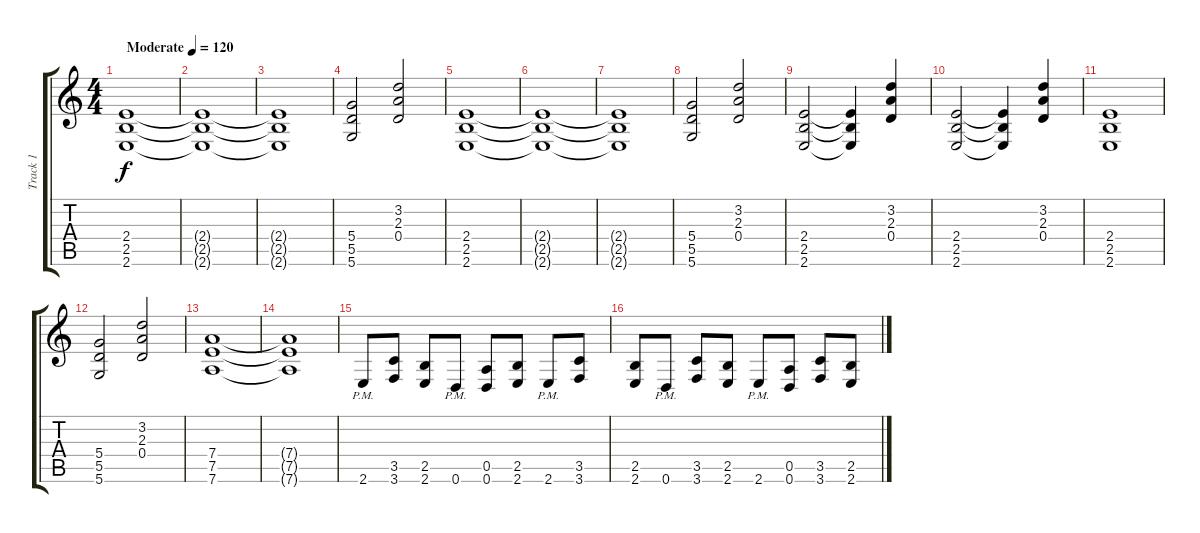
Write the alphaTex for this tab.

\track ("Track 1" "Track 1") {instrument distortionguitar}
\staff {score tabs}
\tuning (E4 B3 G3 D3 A2 D2) {hide}
\ts (4 4)
\tempo (120 "Moderate")
\clef g2
\ks c
(2.4 2.5 2.6).1{dy f instrument distortionguitar} |
(2.4{t} 2.5{t} 2.6{t}).1 |
(2.4{t} 2.5{t} 2.6{t}).1 |
(5.4 5.5 5.6).2 (3.2 2.3 0.4).2 |
(2.4 2.5 2.6).1 |
(2.4{t} 2.5{t} 2.6{t}).1 |
(2.4{t} 2.5{t} 2.6{t}).1 |
(5.4 5.5 5.6).2 (3.2 2.3 0.4).2 |
(2.4 2.5 2.6).2 (2.4{t} 2.5{t} 2.6{t}).4 (3.2 2.3 0.4).4 |
(2.4 2.5 2.6).2 (2.4{t} 2.5{t} 2.6{t}).4 (3.2 2.3 0.4).4 |
(2.4 2.5 2.6).1 |
(5.4 5.5 5.6).2 (3.2 2.3 0.4).2 |
(7.4 7.5 7.6).1 |
(7.4{t} 7.5{t} 7.6{t}).1 |
2.6{pm}.8 (3.5 3.6).8 (2.5 2.6).8 0.6{pm}.8 (0.5 0.6).8 (2.5 2.6).8 2.6{pm}.8 (3.5 3.6).8 |
(2.5 2.6).8 0.6{pm}.8 (3.5 3.6).8 (2.5 2.6).8 2.6{pm}.8 (0.5 0.6).8 (3.5 3.6).8 (2.5 2.6).8
